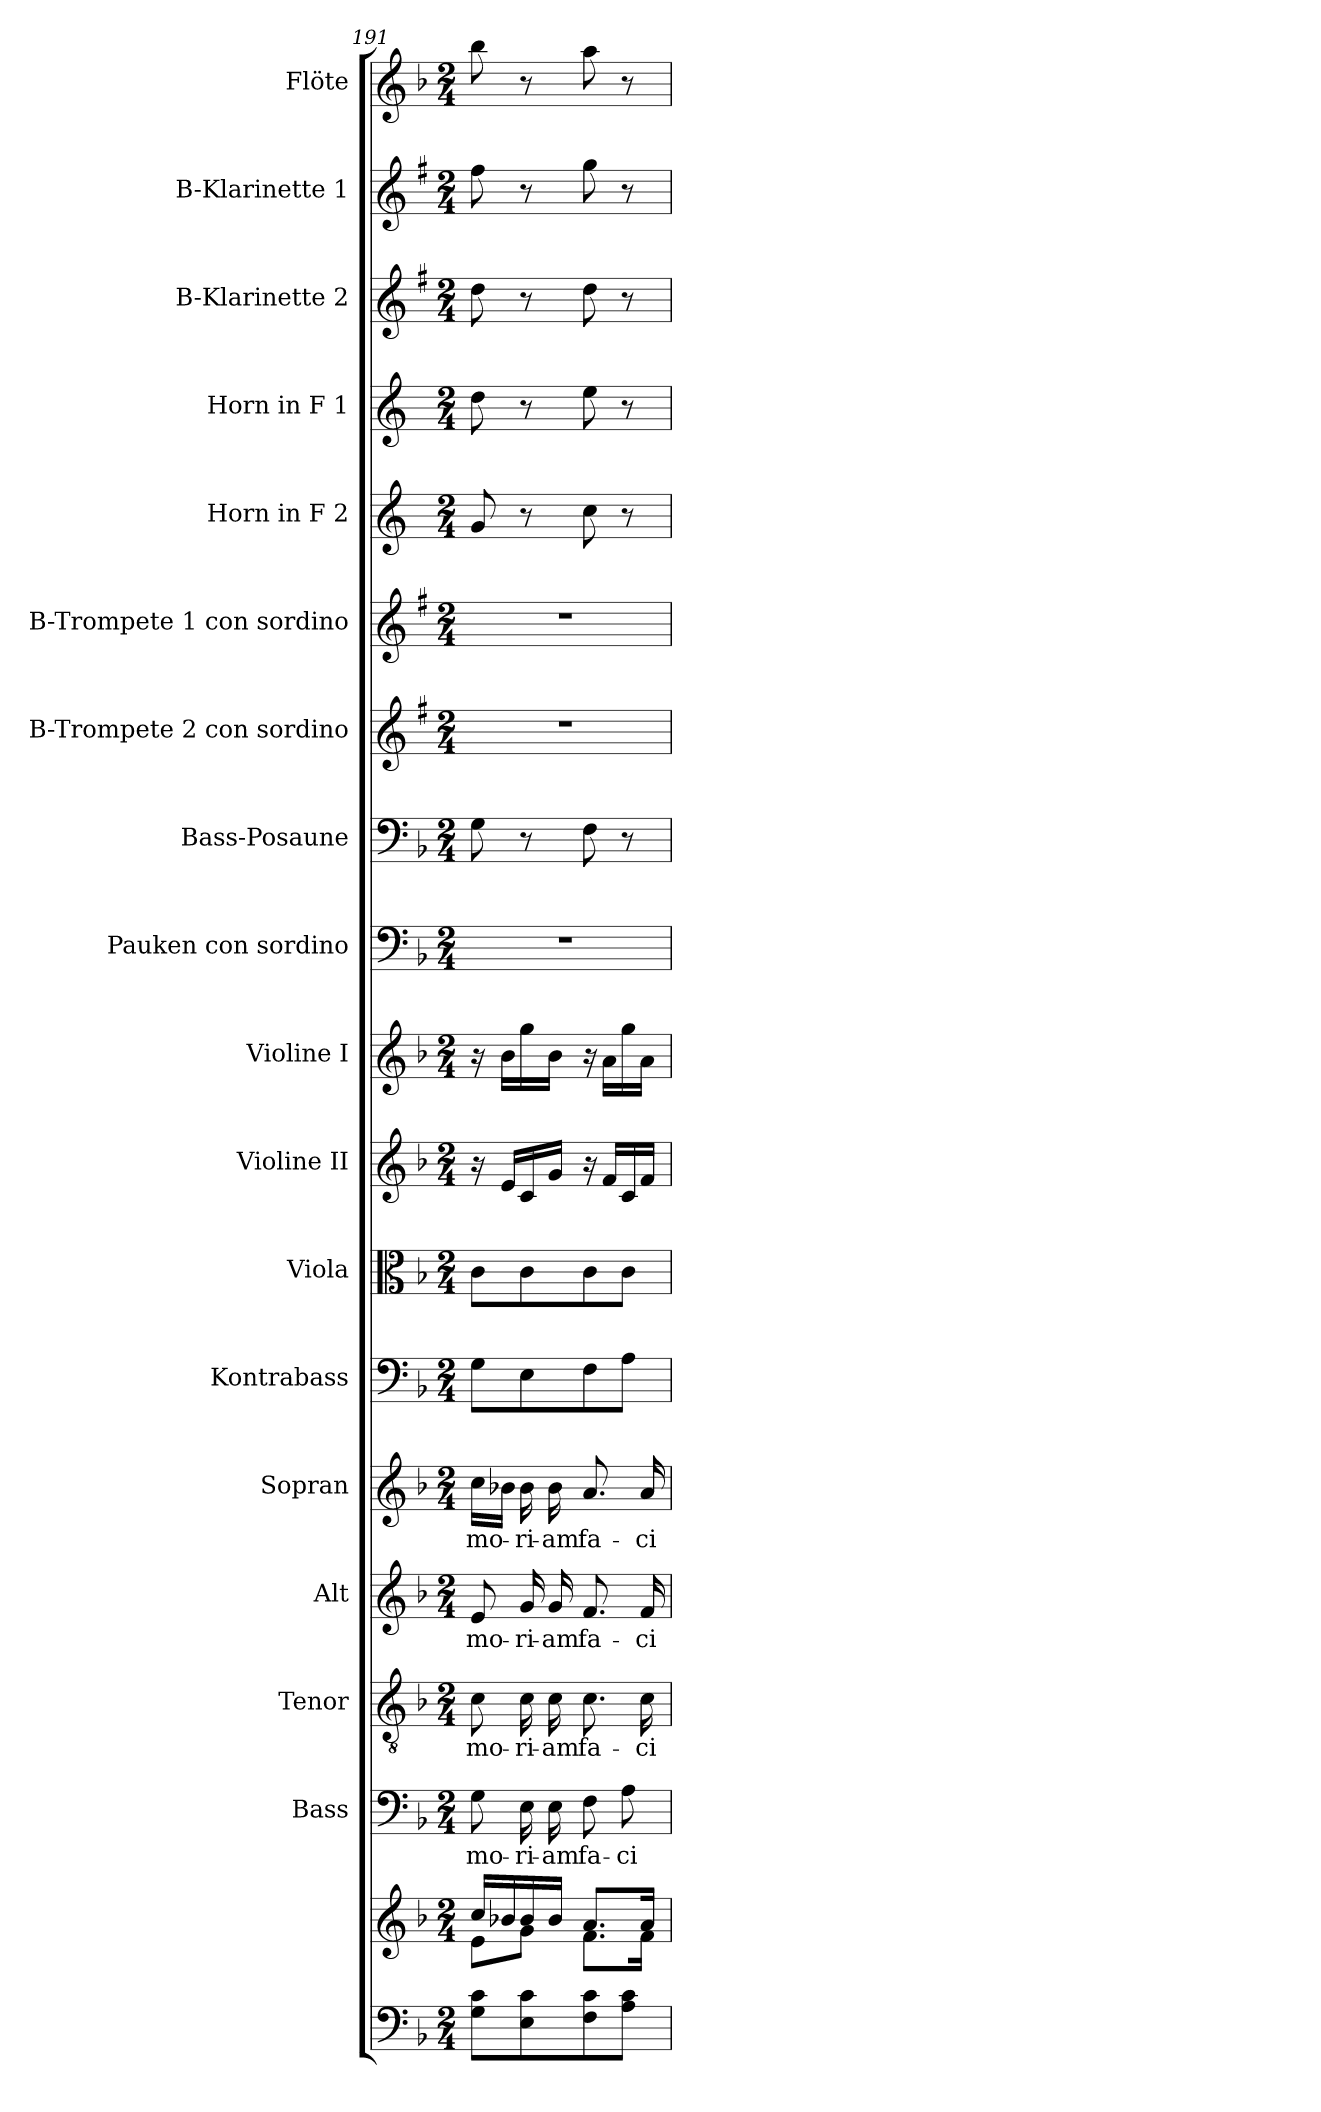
**kern	**kern	**kern	**text	**kern	**text	**kern	**text	**kern	**text	**kern	**kern	**kern	**kern	**kern	**kern	**kern	**kern	**kern	**kern	**kern	**kern	**kern
*part18	*part18	*part17	*part17	*part16	*part16	*part15	*part15	*part14	*part14	*part13	*part12	*part11	*part10	*part9	*part8	*part7	*part6	*part5	*part4	*part3	*part2	*part1
*staff19	*staff18	*staff17	*staff17	*staff16	*staff16	*staff15	*staff15	*staff14	*staff14	*staff13	*staff12	*staff11	*staff10	*staff9	*staff8	*staff7	*staff6	*staff5	*staff4	*staff3	*staff2	*staff1
*	*	*I"Bass	*	*I"Tenor	*	*I"Alt	*	*I"Sopran	*	*I"Kontrabass	*I"Viola	*I"Violine II	*I"Violine I	*I"Pauken con sordino	*I"Bass-Posaune	*I"B-Trompete 2 con sordino	*I"B-Trompete 1 con sordino	*I"Horn in F 2	*I"Horn in F 1	*I"B-Klarinette 2	*I"B-Klarinette 1	*I"Flöte
*	*	*I'B.	*	*I'T.	*	*I'A.	*	*I'S.	*	*I'Kb.	*I'Vla.	*I'Vl. II	*I'Vl. I	*I'Pk.	*I'B. Pos.	*I'B Trp. 2	*I'B Trp. 1	*	*	*I'B Kl. 2	*I'B Kl. 1	*I'Fl.
*clefF4	*clefG2	*clefF4	*	*clefGv2	*	*clefG2	*	*clefG2	*	*clefF4	*clefC3	*clefG2	*clefG2	*clefF4	*clefF4	*clefG2	*clefG2	*clefG2	*clefG2	*clefG2	*clefG2	*clefG2
*	*	*	*	*	*	*	*	*	*	*ITrd7c12	*	*	*	*	*	*ITrd1c2	*ITrd1c2	*ITrd4c7	*ITrd4c7	*ITrd1c2	*ITrd1c2	*
*k[b-]	*k[b-]	*k[b-]	*	*k[b-]	*	*k[b-]	*	*k[b-]	*	*k[b-]	*k[b-]	*k[b-]	*k[b-]	*k[b-]	*k[b-]	*k[b-]	*k[b-]	*k[b-]	*k[b-]	*k[b-]	*k[b-]	*k[b-]
*F:	*F:	*F:	*	*F:	*	*F:	*	*F:	*	*F:	*F:	*F:	*F:	*F:	*F:	*F:	*F:	*F:	*F:	*F:	*F:	*F:
*M2/4	*M2/4	*M2/4	*	*M2/4	*	*M2/4	*	*M2/4	*	*M2/4	*M2/4	*M2/4	*M2/4	*M2/4	*M2/4	*M2/4	*M2/4	*M2/4	*M2/4	*M2/4	*M2/4	*M2/4
=191	=191	=191	=191	=191	=191	=191	=191	=191	=191	=191	=191	=191	=191	=191	=191	=191	=191	=191	=191	=191	=191	=191
*	*^	*	*	*	*	*	*	*	*	*	*	*	*	*	*	*	*	*	*	*	*	*
!	!	!	!	!LO:LY:b	!	!LO:LY:b	!	!LO:LY:b	!	!LO:LY:b	!	!	!	!	!	!	!	!	!	!	!	!	!
8G\ 8c\L	16cc/LL	8e\L	8G\	-mo-	8c\	-mo-	8e/	-mo-	16cc\LL	-mo-	8GG\L	8c\L	16r	16r	2r	8G\	2r	2r	8c/	8g\	8cc\	8ee\	8bb-\
.	16b-X/	.	.	.	.	.	.	.	16b-X\JJ	.	.	.	16e/LL	16b-\LL	.	.	.	.	.	.	.	.	.
!	!	!	!	!LO:LY:b	!	!LO:LY:b	!	!LO:LY:b	!	!LO:LY:b	!	!	!	!	!	!	!	!	!	!	!	!	!
8E\ 8c\	16b-/	8g\J	16E\	-ri-	16c\	-ri-	16g/	-ri-	16b-\	-ri-	8EE\	8c\	16c/	16gg\	.	8r	.	.	8r	8r	8r	8r	8r
!	!	!	!	!LO:LY:b	!	!LO:LY:b	!	!LO:LY:b	!	!LO:LY:b	!	!	!	!	!	!	!	!	!	!	!	!	!
.	16b-/JJ	.	16E\	-am	16c\	-am	16g/	-am	16b-\	-am	.	.	16g/JJ	16b-\JJ	.	.	.	.	.	.	.	.	.
!	!	!	!	!LO:LY:b	!	!LO:LY:b	!	!LO:LY:b	!	!LO:LY:b	!	!	!	!	!	!	!	!	!	!	!	!	!
8F\ 8c\	8.a/L	8.f\L	8F\	fa-	8.c\	fa-	8.f/	fa-	8.a/	fa-	8FF\	8c\	16r	16r	.	8F\	.	.	8f\	8a\	8cc\	8ff\	8aa\
.	.	.	.	.	.	.	.	.	.	.	.	.	16f/LL	16a\LL	.	.	.	.	.	.	.	.	.
!	!	!	!	!LO:LY:b	!	!	!	!	!	!	!	!	!	!	!	!	!	!	!	!	!	!	!
8A\ 8c\J	.	.	8A\	-ci-	.	.	.	.	.	.	8AA\J	8c\J	16c/	16gg\	.	8r	.	.	8r	8r	8r	8r	8r
!	!	!	!	!	!	!LO:LY:b	!	!LO:LY:b	!	!LO:LY:b	!	!	!	!	!	!	!	!	!	!	!	!	!
.	16a/Jk	16f\Jk	.	.	16c\	-ci-	16f/	-ci-	16a/	-ci-	.	.	16f/JJ	16a\JJ	.	.	.	.	.	.	.	.	.
*	*v	*v	*	*	*	*	*	*	*	*	*	*	*	*	*	*	*	*	*	*	*	*	*
=	=	=	=	=	=	=	=	=	=	=	=	=	=	=	=	=	=	=	=	=	=	=
*-	*-	*-	*-	*-	*-	*-	*-	*-	*-	*-	*-	*-	*-	*-	*-	*-	*-	*-	*-	*-	*-	*-
